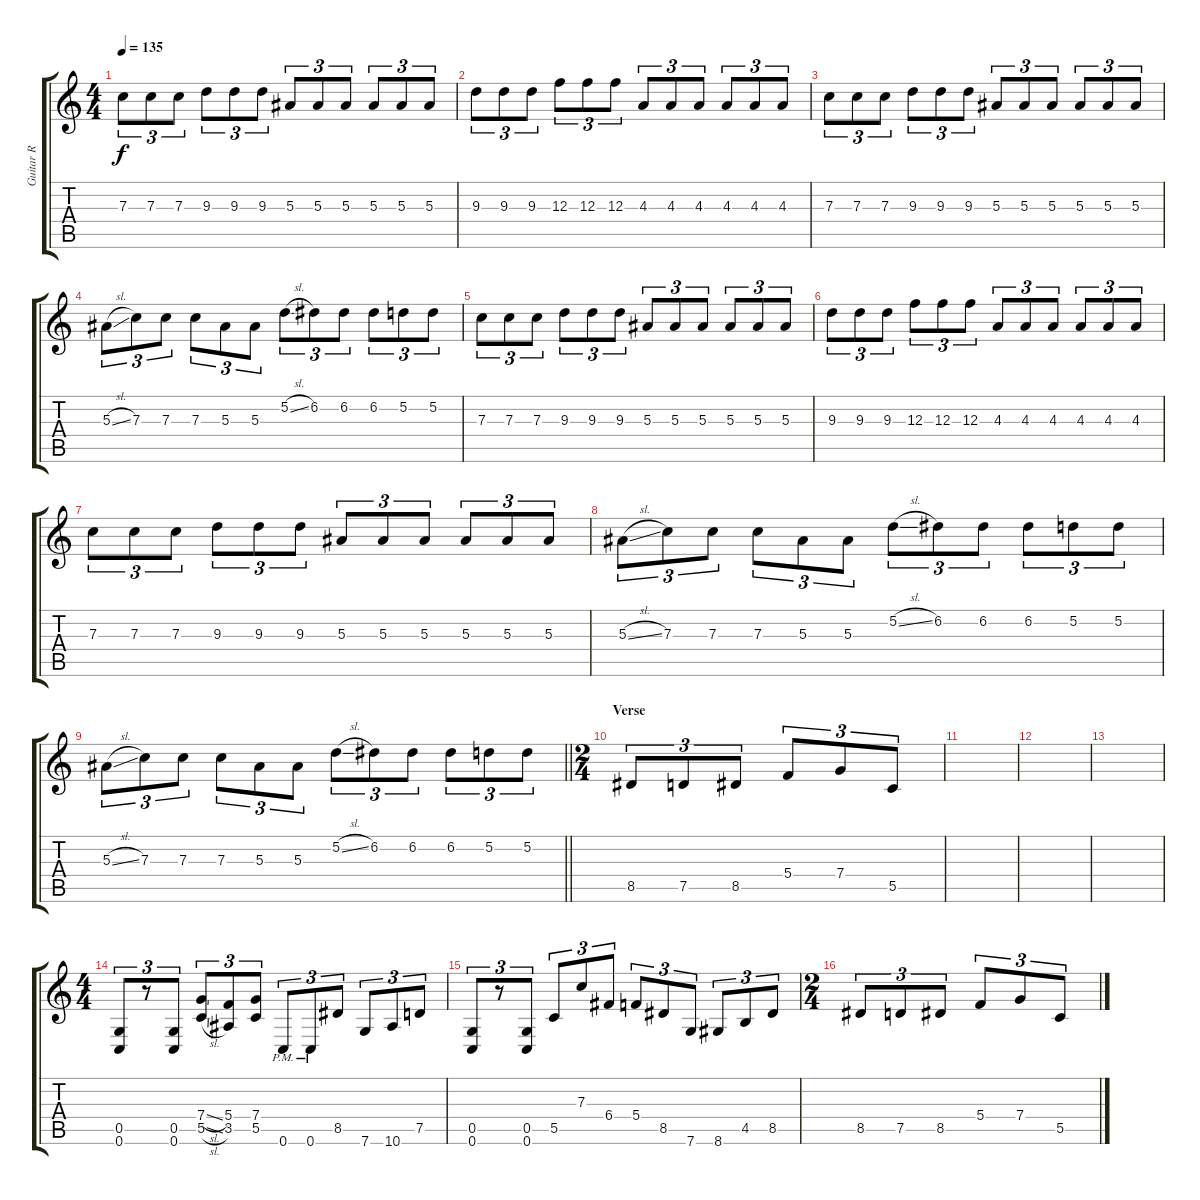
\track ("Guitar R" "Guitar R") {instrument distortionguitar}
\staff {score tabs}
\tuning (D4 A3 F3 C3 G2 C2) {hide}
\ts (4 4)
\tempo 135
\clef g2
\ks c
7.3.8{tu (3 2) dy f} 7.3.8{tu (3 2)} 7.3.8{tu (3 2)} 9.3.8{tu (3 2)} 9.3.8{tu (3 2)} 9.3.8{tu (3 2)} 5.3.8{tu (3 2)} 5.3.8{tu (3 2)} 5.3.8{tu (3 2)} 5.3.8{tu (3 2)} 5.3.8{tu (3 2)} 5.3.8{tu (3 2)} |
9.3.8{tu (3 2)} 9.3.8{tu (3 2)} 9.3.8{tu (3 2)} 12.3.8{tu (3 2)} 12.3.8{tu (3 2)} 12.3.8{tu (3 2)} 4.3.8{tu (3 2)} 4.3.8{tu (3 2)} 4.3.8{tu (3 2)} 4.3.8{tu (3 2)} 4.3.8{tu (3 2)} 4.3.8{tu (3 2)} |
7.3.8{tu (3 2)} 7.3.8{tu (3 2)} 7.3.8{tu (3 2)} 9.3.8{tu (3 2)} 9.3.8{tu (3 2)} 9.3.8{tu (3 2)} 5.3.8{tu (3 2)} 5.3.8{tu (3 2)} 5.3.8{tu (3 2)} 5.3.8{tu (3 2)} 5.3.8{tu (3 2)} 5.3.8{tu (3 2)} |
5.3{sl}.8{tu (3 2)} 7.3.8{tu (3 2)} 7.3.8{tu (3 2)} 7.3.8{tu (3 2)} 5.3.8{tu (3 2)} 5.3.8{tu (3 2)} 5.2{sl}.8{tu (3 2)} 6.2.8{tu (3 2)} 6.2.8{tu (3 2)} 6.2.8{tu (3 2)} 5.2.8{tu (3 2)} 5.2.8{tu (3 2)} |
7.3.8{tu (3 2)} 7.3.8{tu (3 2)} 7.3.8{tu (3 2)} 9.3.8{tu (3 2)} 9.3.8{tu (3 2)} 9.3.8{tu (3 2)} 5.3.8{tu (3 2)} 5.3.8{tu (3 2)} 5.3.8{tu (3 2)} 5.3.8{tu (3 2)} 5.3.8{tu (3 2)} 5.3.8{tu (3 2)} |
9.3.8{tu (3 2)} 9.3.8{tu (3 2)} 9.3.8{tu (3 2)} 12.3.8{tu (3 2)} 12.3.8{tu (3 2)} 12.3.8{tu (3 2)} 4.3.8{tu (3 2)} 4.3.8{tu (3 2)} 4.3.8{tu (3 2)} 4.3.8{tu (3 2)} 4.3.8{tu (3 2)} 4.3.8{tu (3 2)} |
7.3.8{tu (3 2)} 7.3.8{tu (3 2)} 7.3.8{tu (3 2)} 9.3.8{tu (3 2)} 9.3.8{tu (3 2)} 9.3.8{tu (3 2)} 5.3.8{tu (3 2)} 5.3.8{tu (3 2)} 5.3.8{tu (3 2)} 5.3.8{tu (3 2)} 5.3.8{tu (3 2)} 5.3.8{tu (3 2)} |
5.3{sl}.8{tu (3 2)} 7.3.8{tu (3 2)} 7.3.8{tu (3 2)} 7.3.8{tu (3 2)} 5.3.8{tu (3 2)} 5.3.8{tu (3 2)} 5.2{sl}.8{tu (3 2)} 6.2.8{tu (3 2)} 6.2.8{tu (3 2)} 6.2.8{tu (3 2)} 5.2.8{tu (3 2)} 5.2.8{tu (3 2)} |
\barLineRight lightlight
5.3{sl}.8{tu (3 2)} 7.3.8{tu (3 2)} 7.3.8{tu (3 2)} 7.3.8{tu (3 2)} 5.3.8{tu (3 2)} 5.3.8{tu (3 2)} 5.2{sl}.8{tu (3 2)} 6.2.8{tu (3 2)} 6.2.8{tu (3 2)} 6.2.8{tu (3 2)} 5.2.8{tu (3 2)} 5.2.8{tu (3 2)} |
\ts (2 4)
\section ("" "Verse")
8.5.8{tu (3 2) balance 15} 7.5.8{tu (3 2)} 8.5.8{tu (3 2)} 5.4.8{tu (3 2)} 7.4.8{tu (3 2)} 5.5.8{tu (3 2)} |
|
|
|
\ts (4 4)
(0.5 0.6).8{tu (3 2)} r.8{tu (3 2)} (0.5 0.6).8{tu (3 2)} (7.4{sl} 5.5{sl}).8{tu (3 2)} (5.4 3.5).8{tu (3 2)} (7.4 5.5).8{tu (3 2)} 0.6{pm}.8{tu (3 2)} 0.6{pm}.8{tu (3 2)} 8.5.8{tu (3 2)} 7.6.8{tu (3 2)} 10.6.8{tu (3 2)} 7.5.8{tu (3 2)} |
(0.5 0.6).8{tu (3 2)} r.8{tu (3 2)} (0.5 0.6).8{tu (3 2)} 5.5.8{tu (3 2)} 7.3.8{tu (3 2)} 6.4.8{tu (3 2)} 5.4.8{tu (3 2)} 8.5.8{tu (3 2)} 7.6.8{tu (3 2)} 8.6.8{tu (3 2)} 4.5.8{tu (3 2)} 8.5.8{tu (3 2)} |
\ts (2 4)
8.5.8{tu (3 2)} 7.5.8{tu (3 2)} 8.5.8{tu (3 2)} 5.4.8{tu (3 2)} 7.4.8{tu (3 2)} 5.5.8{tu (3 2)}
